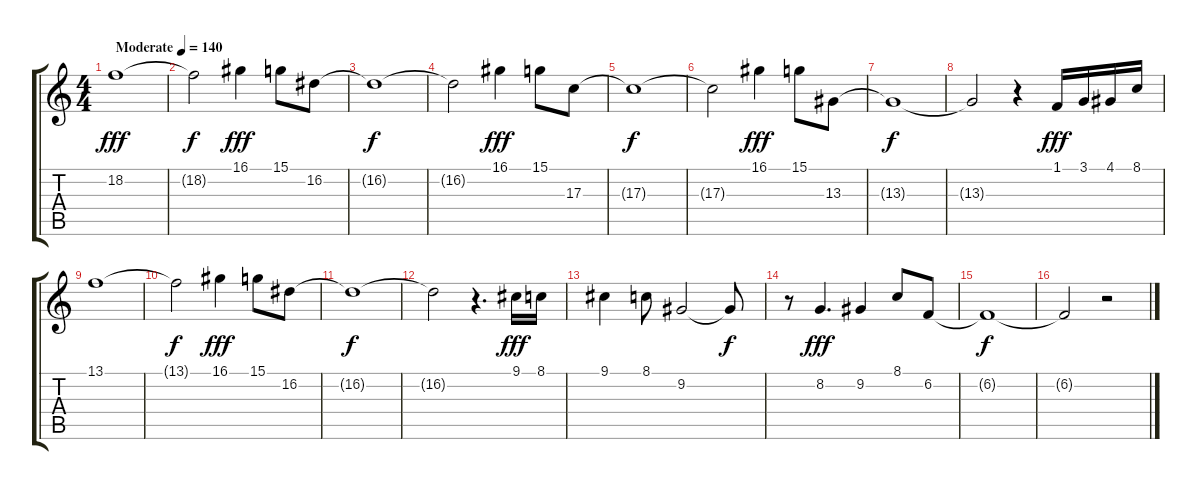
\track "" {instrument acousticgrandpiano}
\staff {score tabs}
\tuning (E4 B3 G3 D3 A2 E2) {hide}
\ts (4 4)
\tempo (140 "Moderate")
\clef g2
\ks c
18.2.1{dy fff instrument acousticgrandpiano} |
18.2{t}.2{dy f} 16.1.4{dy fff} 15.1.8 16.2.8 |
16.2{t}.1{dy f} |
16.2{t}.2 16.1.4{dy fff} 15.1.8 17.3.8 |
17.3{t}.1{dy f} |
17.3{t}.2 16.1.4{dy fff} 15.1.8 13.3.8 |
13.3{t}.1{dy f} |
13.3{t}.2 r.4 1.1.16{dy fff} 3.1.16 4.1.16 8.1.16 |
13.1.1 |
13.1{t}.2{dy f} 16.1.4{dy fff} 15.1.8 16.2.8 |
16.2{t}.1{dy f} |
16.2{t}.2 r.4{d} 9.1.16{dy fff} 8.1.16 |
9.1.4 8.1.8 9.2.2 9.2{t}.8{dy f} |
r.8 8.2.4{d dy fff} 9.2.4 8.1.8 6.2.8 |
6.2{t}.1{dy f} |
6.2{t}.2 r.2
